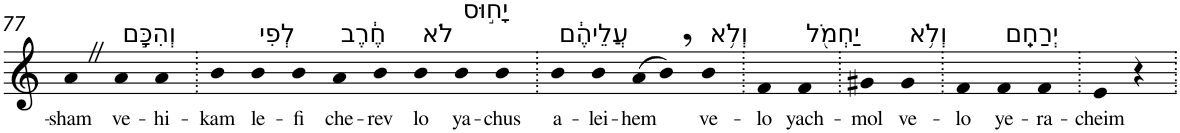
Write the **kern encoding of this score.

**kern	**text
*part1	*part1
*staff1	*staff1
*I"Piano	*
*I'Pno	*
!!LO:PB:g=z
*clefG2	*
*k[]	*
=77	=77
!	!LO:LY:b
4aZ	-sham
!LO:TX:a:t=וְהִכָּ֣ם	!
!	!LO:LY:b
4a	ve-
!	!LO:LY:b
4a	-hi-
=78.	=78.
!	!LO:LY:b
4b	-kam
!LO:TX:a:t=לְפִי	!
!	!LO:LY:b
4b	le-
!	!LO:LY:b
4b	-fi
!LO:TX:a:t=חֶ֔רֶב	!
!	!LO:LY:b
4a	che-
!	!LO:LY:b
4b	-rev
!LO:TX:a:t=לֹא	!
!	!LO:LY:b
4b	lo
!LO:TX:a:t=יָח֣וּס	!
!	!LO:LY:b
4b	ya-
!	!LO:LY:b
4b	-chus
=79.	=79.
!LO:TX:a:t=עֲלֵיהֶ֔ם	!
!	!LO:LY:b
4b	a-
!	!LO:LY:b
4b	-lei-
!	!LO:LY:b
(>8a	-hem
8b,)	.
!LO:TX:a:t=וְלֹ֥א	!
!	!LO:LY:b
4b	ve-
=80.	=80.
!	!LO:LY:b
4f	-lo
!LO:TX:a:t=יַחְמֹ֖ל	!
!	!LO:LY:b
4f	yach-
=81.	=81.
!	!LO:LY:b
4g#X	-mol
!LO:TX:a:t=וְלֹ֥א	!
!	!LO:LY:b
4g#	ve-
=82.	=82.
!	!LO:LY:b
4f	-lo
!LO:TX:a:t=יְרַחֵֽם	!
!	!LO:LY:b
4f	ye-
!	!LO:LY:b
4f	-ra-
=83.	=83.
!	!LO:LY:b
4e	-cheim
4r	.
=.	=.
*-	*-
